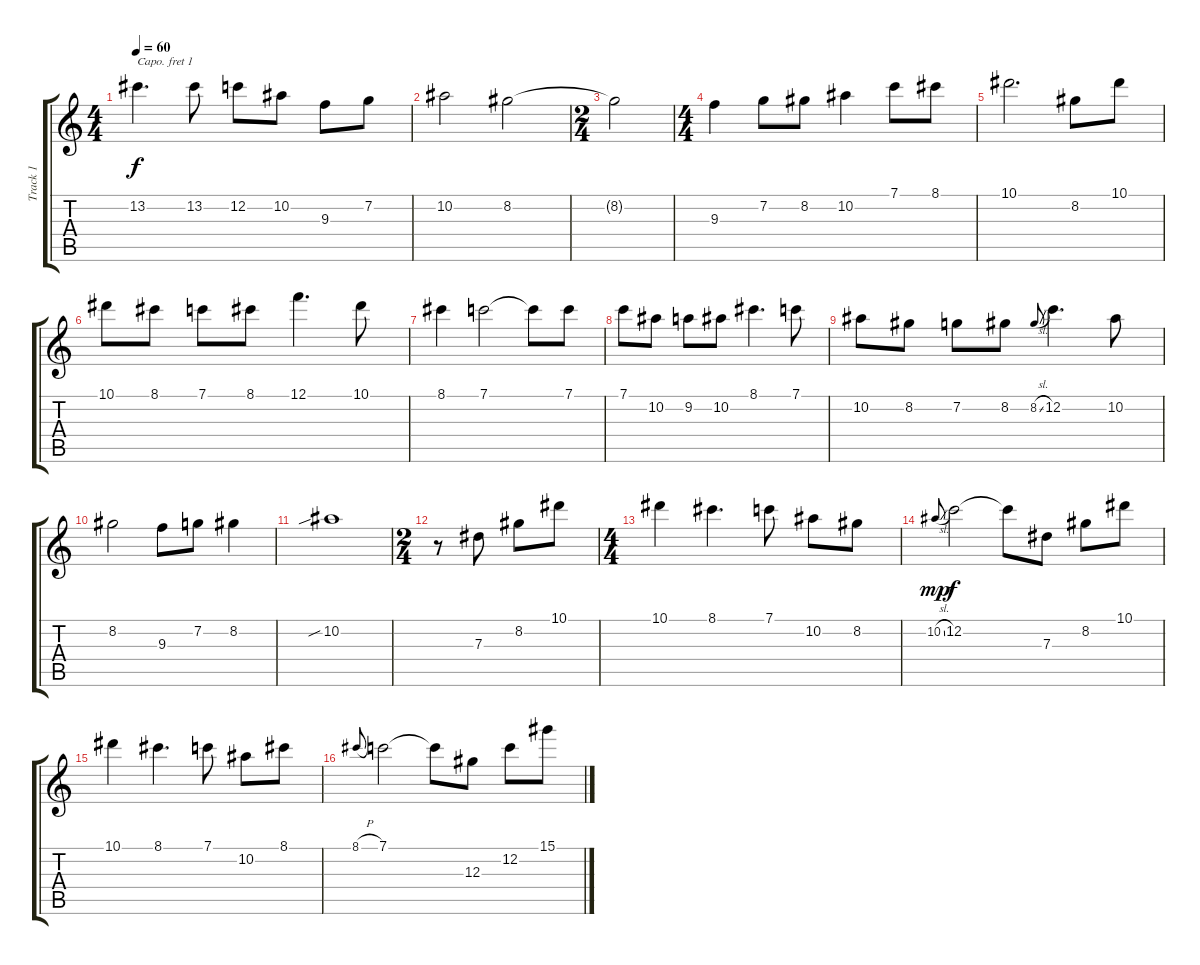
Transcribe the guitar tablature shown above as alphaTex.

\track ("Track 1" "Track 1") {instrument acousticguitarnylon}
\staff {score tabs}
\capo 1
\tuning (E4 B3 G3 D3 A2 E2) {hide}
\ts (4 4)
\tempo 60
\clef g2
\ks c
13.2.4{d dy f} 13.2.8 12.2.8 10.2.8 9.3.8 7.2.8 |
10.2.2 8.2.2 |
\ts (2 4)
8.2{t}.2 |
\ts (4 4)
9.3.4 7.2.8 8.2.8 10.2.4 7.1.8 8.1.8 |
10.1.2{d} 8.2.8 10.1.8 |
10.1.8 8.1.8 7.1.8 8.1.8 12.1.4{d} 10.1.8 |
8.1.4 7.1.2 7.1{t}.8 7.1.8 |
7.1.8 10.2.8 9.2.8 10.2.8 8.1.4{d} 7.1.8 |
10.2.8 8.2.8 7.2.8 8.2.8 8.2{sl}.8{gr onbeat} 12.2.4{d} 10.2.8 |
8.2.2 9.3.8 7.2.8 8.2.4 |
10.2{sib}.1 |
\ts (2 4)
r.8 7.3.8 8.2.8 10.1.8 |
\ts (4 4)
10.1.4 8.1.4{d} 7.1.8 10.2.8 8.2.8 |
10.2{sl}.8{gr onbeat dy mp} 12.2.2{dy f} 12.2{t}.8 7.3.8 8.2.8 10.1.8 |
10.1.4 8.1.4{d} 7.1.8 10.2.8 8.1.8 |
8.1{h}.8{gr onbeat} 7.1.2 7.1{t}.8 12.3.8 12.2.8 15.1.8
